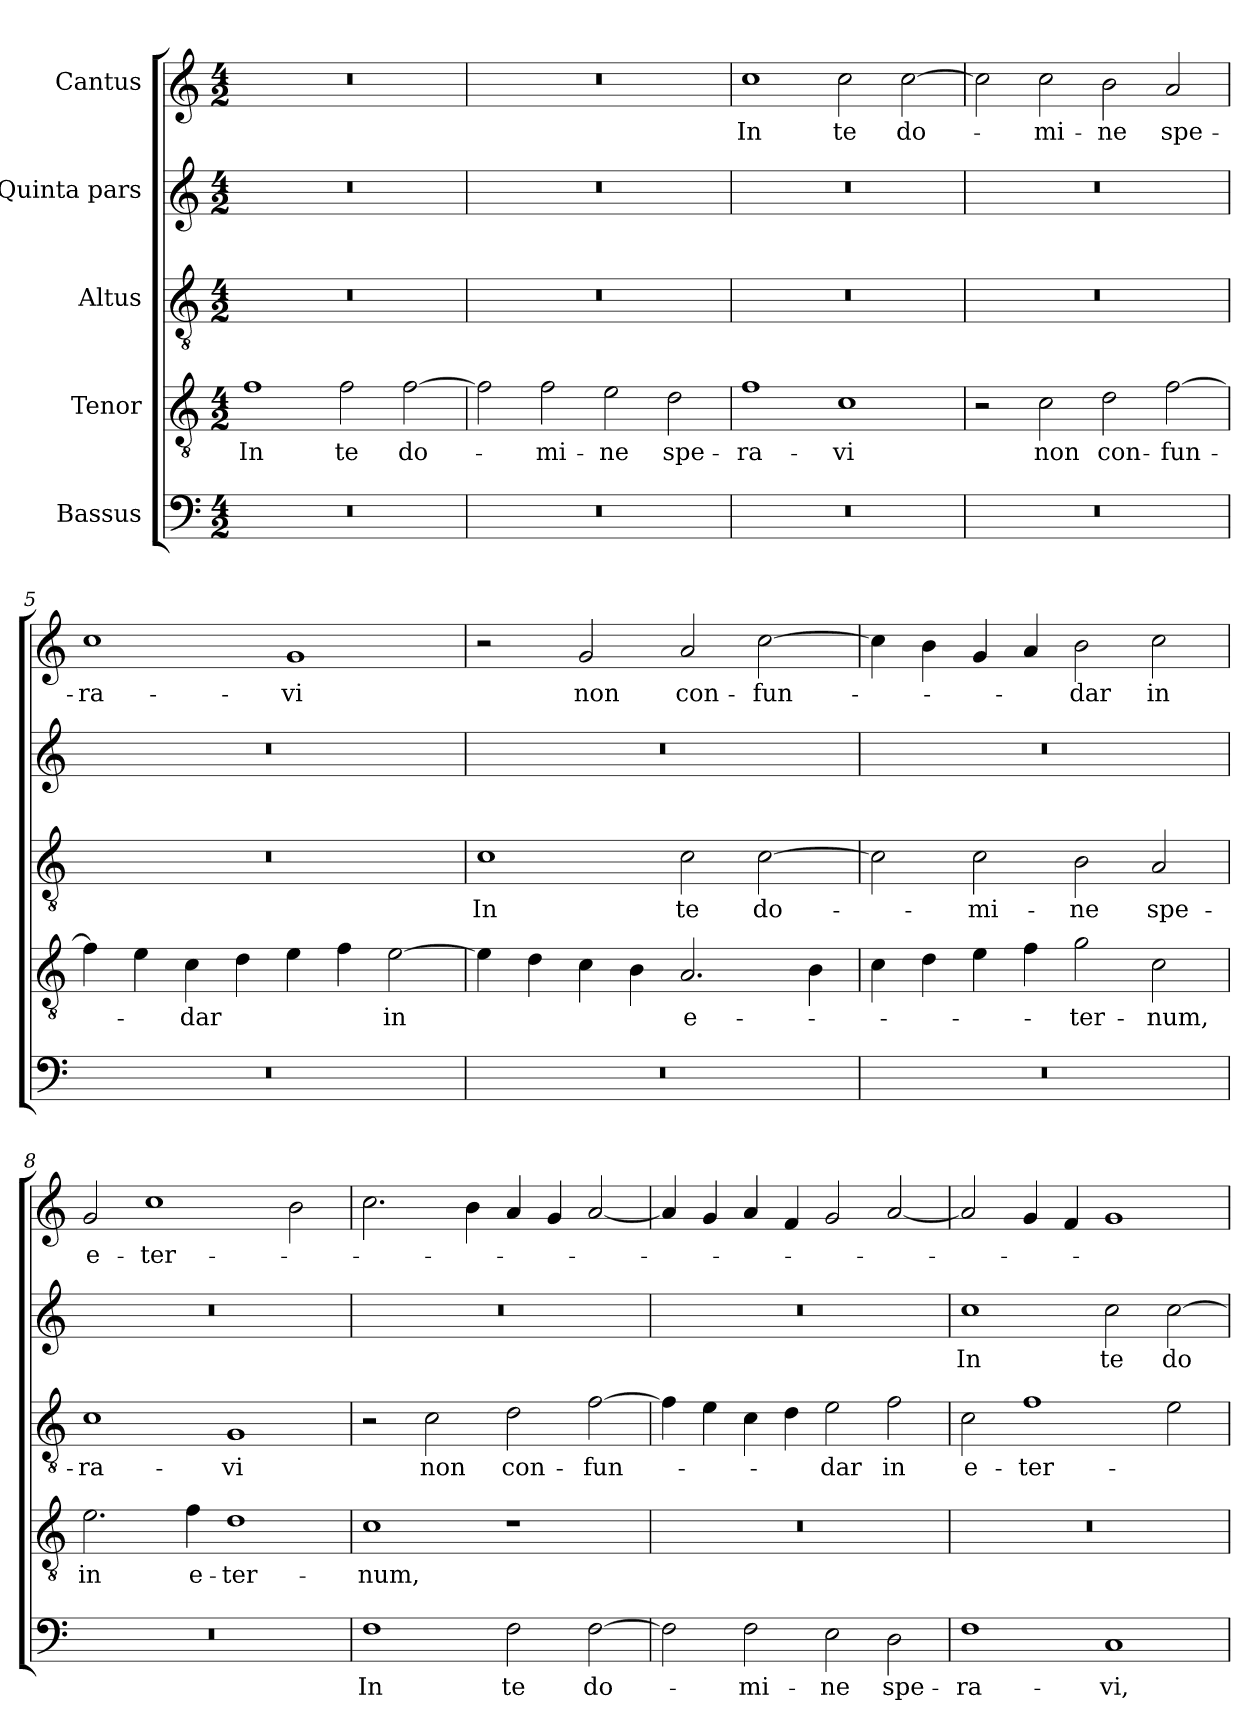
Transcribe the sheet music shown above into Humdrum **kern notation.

**kern	**text	**kern	**text	**kern	**text	**kern	**text	**kern	**text
*part5	*part5	*part4	*part4	*part3	*part3	*part2	*part2	*part1	*part1
*staff5	*staff5	*staff4	*staff4	*staff3	*staff3	*staff2	*staff2	*staff1	*staff1
*I"Bassus	*	*I"Tenor	*	*I"Altus	*	*I"Quinta pars	*	*I"Cantus	*
*clefF4	*	*clefGv2	*	*clefGv2	*	*clefG2	*	*clefG2	*
*k[]	*	*k[]	*	*k[]	*	*k[]	*	*k[]	*
*M4/2	*	*M4/2	*	*M4/2	*	*M4/2	*	*M4/2	*
=1	=1	=1	=1	=1	=1	=1	=1	=1	=1
0r	.	1f\	In	0r	.	0r	.	0r	.
.	.	2f\	te	.	.	.	.	.	.
.	.	[2f\	do-	.	.	.	.	.	.
=2	=2	=2	=2	=2	=2	=2	=2	=2	=2
0r	.	2f\]	.	0r	.	0r	.	0r	.
.	.	2f\	-mi-	.	.	.	.	.	.
.	.	2e\	-ne	.	.	.	.	.	.
.	.	2d\	spe-	.	.	.	.	.	.
=3	=3	=3	=3	=3	=3	=3	=3	=3	=3
0r	.	1f\	-ra-	0r	.	0r	.	1cc\	In
.	.	1c\	-vi	.	.	.	.	2cc\	te
.	.	.	.	.	.	.	.	[2cc\	do-
=4	=4	=4	=4	=4	=4	=4	=4	=4	=4
0r	.	2r	.	0r	.	0r	.	2cc\]	.
.	.	2c\	non	.	.	.	.	2cc\	-mi-
.	.	2d\	con-	.	.	.	.	2b\	-ne
.	.	[2f\	-fun-	.	.	.	.	2a/	spe-
=5	=5	=5	=5	=5	=5	=5	=5	=5	=5
0r	.	4f\]	.	0r	.	0r	.	1cc\	-ra-
.	.	4e\	.	.	.	.	.	.	.
.	.	4c\	-dar	.	.	.	.	.	.
.	.	4d\	.	.	.	.	.	.	.
.	.	4e\	.	.	.	.	.	1g/	-vi
.	.	4f\	.	.	.	.	.	.	.
.	.	[2e\	in	.	.	.	.	.	.
=6	=6	=6	=6	=6	=6	=6	=6	=6	=6
0r	.	4e\]	.	1c\	In	0r	.	2r	.
.	.	4d\	.	.	.	.	.	.	.
.	.	4c\	.	.	.	.	.	2g/	non
.	.	4B\	.	.	.	.	.	.	.
.	.	2.A/	e-	2c\	te	.	.	2a/	con-
.	.	.	.	[2c\	do-	.	.	[2cc\	-fun-
.	.	4B\	.	.	.	.	.	.	.
=7	=7	=7	=7	=7	=7	=7	=7	=7	=7
0r	.	4c\	.	2c\]	.	0r	.	4cc\]	.
.	.	4d\	.	.	.	.	.	4b\	.
.	.	4e\	.	2c\	-mi-	.	.	4g/	.
.	.	4f\	.	.	.	.	.	4a/	.
.	.	2g\	-ter-	2B\	-ne	.	.	2b\	-dar
.	.	2c\	-num,	2A/	spe-	.	.	2cc\	in
=8	=8	=8	=8	=8	=8	=8	=8	=8	=8
0r	.	2.e\	in	1c\	-ra-	0r	.	2g/	e-
.	.	.	.	.	.	.	.	1cc\	-ter-
.	.	4f\	e-	.	.	.	.	.	.
.	.	1d\	-ter-	1G/	-vi	.	.	.	.
.	.	.	.	.	.	.	.	2b\	.
=9	=9	=9	=9	=9	=9	=9	=9	=9	=9
1F\	In	1c\	-num,	2r	.	0r	.	2.cc\	.
.	.	.	.	2c\	non	.	.	.	.
.	.	.	.	.	.	.	.	4b\	.
2F\	te	1r	.	2d\	con-	.	.	4a/	.
.	.	.	.	.	.	.	.	4g/	.
[2F\	do-	.	.	[2f\	-fun-	.	.	[2a/	.
=10	=10	=10	=10	=10	=10	=10	=10	=10	=10
2F\]	.	0r	.	4f\]	.	0r	.	4a/]	.
.	.	.	.	4e\	.	.	.	4g/	.
2F\	-mi-	.	.	4c\	.	.	.	4a/	.
.	.	.	.	4d\	.	.	.	4f/	.
2E\	-ne	.	.	2e\	-dar	.	.	2g/	.
2D\	spe-	.	.	2f\	in	.	.	[2a/	.
=11	=11	=11	=11	=11	=11	=11	=11	=11	=11
1F\	-ra-	0r	.	2c\	e-	1cc\	In	2a/]	.
.	.	.	.	1f\	-ter-	.	.	4g/	.
.	.	.	.	.	.	.	.	4f/	.
1C/	-vi,	.	.	.	.	2cc\	te	1g/	.
.	.	.	.	2e\	.	[2cc\	do-	.	.
=	=	=	=	=	=	=	=	=	=
*-	*-	*-	*-	*-	*-	*-	*-	*-	*-
